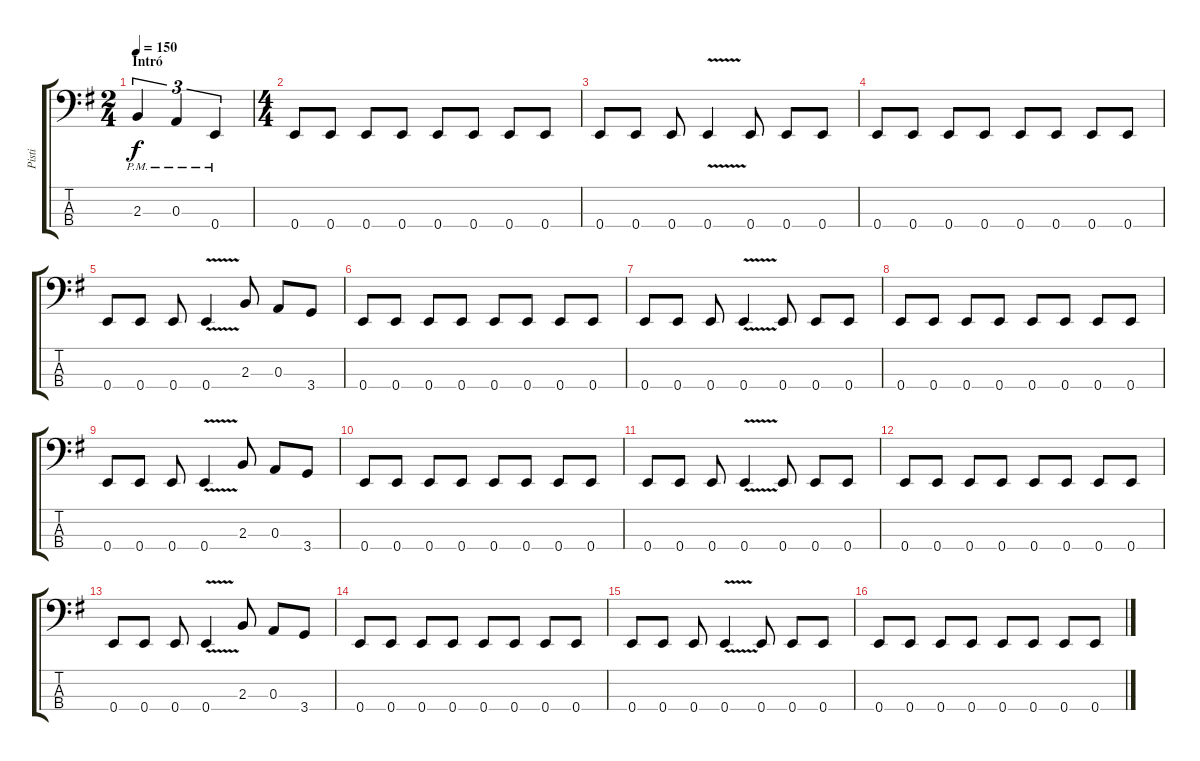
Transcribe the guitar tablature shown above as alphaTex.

\track ("Pisti" "Pisti") {instrument electricbassfinger}
\staff {score tabs}
\tuning (G2 D2 A1 E1) {hide}
\ts (2 4)
\section ("" "Intró")
\tempo 150
\clef f4
\ks eminor
2.3{pm}.4{tu (3 2) dy f instrument electricbassfinger} 0.3{pm}.4{tu (3 2)} 0.4{pm}.4{tu (3 2)} |
\ts (4 4)
0.4.8 0.4.8 0.4.8 0.4.8 0.4.8 0.4.8 0.4.8 0.4.8 |
0.4.8 0.4.8 0.4.8 0.4{v}.4 0.4.8 0.4.8 0.4.8 |
0.4.8 0.4.8 0.4.8 0.4.8 0.4.8 0.4.8 0.4.8 0.4.8 |
0.4.8 0.4.8 0.4.8 0.4{v}.4 2.3.8 0.3.8 3.4.8 |
0.4.8 0.4.8 0.4.8 0.4.8 0.4.8 0.4.8 0.4.8 0.4.8 |
0.4.8 0.4.8 0.4.8 0.4{v}.4 0.4.8 0.4.8 0.4.8 |
0.4.8 0.4.8 0.4.8 0.4.8 0.4.8 0.4.8 0.4.8 0.4.8 |
0.4.8 0.4.8 0.4.8 0.4{v}.4 2.3.8 0.3.8 3.4.8 |
0.4.8 0.4.8 0.4.8 0.4.8 0.4.8 0.4.8 0.4.8 0.4.8 |
0.4.8 0.4.8 0.4.8 0.4{v}.4 0.4.8 0.4.8 0.4.8 |
0.4.8 0.4.8 0.4.8 0.4.8 0.4.8 0.4.8 0.4.8 0.4.8 |
0.4.8 0.4.8 0.4.8 0.4{v}.4 2.3.8 0.3.8 3.4.8 |
0.4.8 0.4.8 0.4.8 0.4.8 0.4.8 0.4.8 0.4.8 0.4.8 |
0.4.8 0.4.8 0.4.8 0.4{v}.4 0.4.8 0.4.8 0.4.8 |
0.4.8 0.4.8 0.4.8 0.4.8 0.4.8 0.4.8 0.4.8 0.4.8
